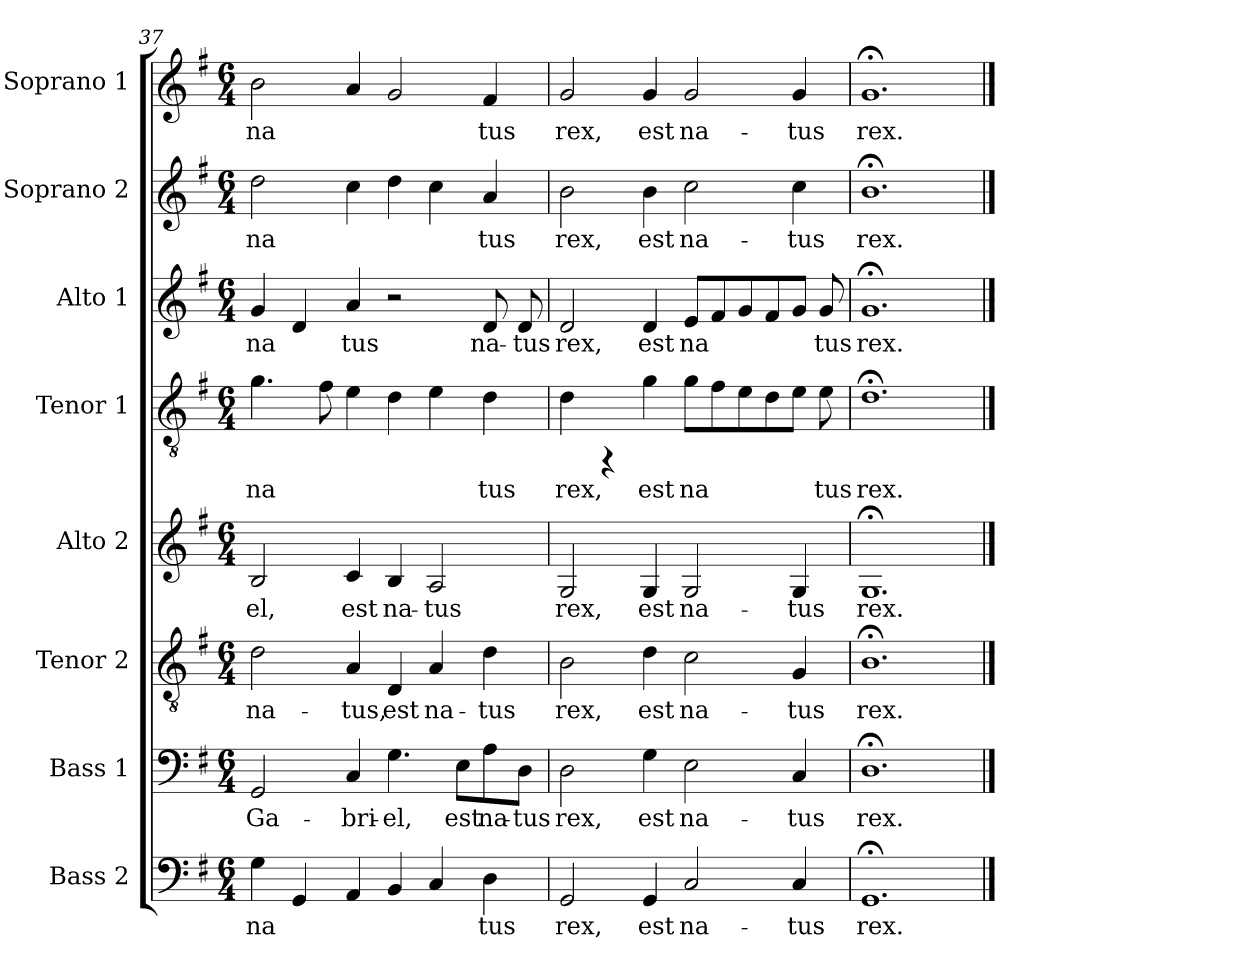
**kern	**text	**kern	**text	**kern	**text	**kern	**text	**kern	**text	**kern	**text	**kern	**text	**kern	**text
*part8	*part8	*part7	*part7	*part6	*part6	*part5	*part5	*part4	*part4	*part3	*part3	*part2	*part2	*part1	*part1
*staff8	*staff8	*staff7	*staff7	*staff6	*staff6	*staff5	*staff5	*staff4	*staff4	*staff3	*staff3	*staff2	*staff2	*staff1	*staff1
*I"Bass 2	*	*I"Bass 1	*	*I"Tenor 2	*	*I"Alto 2	*	*I"Tenor 1	*	*I"Alto 1	*	*I"Soprano 2	*	*I"Soprano 1	*
*I'B.	*	*I'B.	*	*I'T.	*	*I'A.	*	*I'T.	*	*I'A.	*	*I'S.	*	*I'S.	*
*clefF4	*	*clefF4	*	*clefGv2	*	*clefG2	*	*clefGv2	*	*clefG2	*	*clefG2	*	*clefG2	*
*k[f#]	*	*k[f#]	*	*k[f#]	*	*k[f#]	*	*k[f#]	*	*k[f#]	*	*k[f#]	*	*k[f#]	*
*G:	*	*G:	*	*G:	*	*G:	*	*G:	*	*G:	*	*G:	*	*G:	*
*M6/4	*	*M6/4	*	*M6/4	*	*M6/4	*	*M6/4	*	*M6/4	*	*M6/4	*	*M6/4	*
=37	=37	=37	=37	=37	=37	=37	=37	=37	=37	=37	=37	=37	=37	=37	=37
!	!LO:LY:b:cj	!	!LO:LY:b:cj	!	!LO:LY:b:cj	!	!LO:LY:b:cj	!	!LO:LY:b:cj	!	!LO:LY:b:cj	!	!LO:LY:b:cj	!	!LO:LY:b:cj
4G\	na-	2GG/	Ga-	2d\	na-	2B/	-el,	4.g\	na-	4g/	na-	2dd\	na-	2b\	na-
!	!LO:LY:b:cj	!	!	!	!	!	!	!	!	!	!LO:LY:b:cj	!	!	!	!
4GG/	--	.	.	.	.	.	.	.	.	4d/	--	.	.	.	.
!	!	!	!	!	!	!	!	!	!LO:LY:b:cj	!	!	!	!	!	!
.	.	.	.	.	.	.	.	8f#\	--	.	.	.	.	.	.
!	!LO:LY:b:cj	!	!LO:LY:b:cj	!	!LO:LY:b:cj	!	!LO:LY:b:cj	!	!LO:LY:b:cj	!	!LO:LY:b:cj	!	!LO:LY:b:cj	!	!LO:LY:b:cj
4AA/	--	4C/	-bri-	4A/	-tus,	4c/	est	4e\	--	4a/	-tus	4cc\	--	4a/	--
!	!LO:LY:b:cj	!	!LO:LY:b:cj	!	!LO:LY:b:cj	!	!LO:LY:b:cj	!	!LO:LY:b:cj	!	!	!	!LO:LY:b:cj	!	!LO:LY:b:cj
4BB/	--	4.G\	-el,	4D/	est	4B/	na-	4d\	--	2r	.	4dd\	--	2g/	--
!	!LO:LY:b:cj	!	!	!	!LO:LY:b:cj	!	!LO:LY:b:cj	!	!LO:LY:b:cj	!	!	!	!LO:LY:b:cj	!	!
4C/	--	.	.	4A/	na-	2A/	-tus	4e\	--	.	.	4cc\	--	.	.
!	!	!	!LO:LY:b:cj	!	!	!	!	!	!	!	!	!	!	!	!
.	.	8E\L	est	.	.	.	.	.	.	.	.	.	.	.	.
!	!LO:LY:b:cj	!	!LO:LY:b:cj	!	!LO:LY:b:cj	!	!	!	!LO:LY:b:cj	!	!LO:LY:b:cj	!	!LO:LY:b:cj	!	!LO:LY:b:cj
4D\	-tus	8A\	na-	4d\	-tus	.	.	4d\	-tus	8d/	na-	4a/	-tus	4f#/	-tus
!	!	!	!LO:LY:b:cj	!	!	!	!	!	!	!	!LO:LY:b:cj	!	!	!	!
.	.	8D\J	-tus	.	.	.	.	.	.	8d/	-tus	.	.	.	.
=38	=38	=38	=38	=38	=38	=38	=38	=38	=38	=38	=38	=38	=38	=38	=38
!	!LO:LY:b:cj	!	!LO:LY:b:cj	!	!LO:LY:b:cj	!	!LO:LY:b:cj	!	!LO:LY:b:cj	!	!LO:LY:b:cj	!	!LO:LY:b:cj	!	!LO:LY:b:cj
2GG/	rex,	2D\	rex,	2B\	rex,	2G/	rex,	4d\	rex,	2d/	rex,	2b\	rex,	2g/	rex,
.	.	.	.	.	.	.	.	4rFF	.	.	.	.	.	.	.
!	!LO:LY:b:cj	!	!LO:LY:b:cj	!	!LO:LY:b:cj	!	!LO:LY:b:cj	!	!LO:LY:b:cj	!	!LO:LY:b:cj	!	!LO:LY:b:cj	!	!LO:LY:b:cj
4GG/	est	4G\	est	4d\	est	4G/	est	4g\	est	4d/	est	4b\	est	4g/	est
!	!LO:LY:b:cj	!	!LO:LY:b:cj	!	!LO:LY:b:cj	!	!LO:LY:b:cj	!	!LO:LY:b:cj	!	!LO:LY:b:cj	!	!LO:LY:b:cj	!	!LO:LY:b:cj
2C/	na-	2E\	na-	2c\	na-	2G/	na-	8g\L	na-	8e/L	na-	2cc\	na-	2g/	na-
!	!	!	!	!	!	!	!	!	!LO:LY:b:cj	!	!LO:LY:b:cj	!	!	!	!
.	.	.	.	.	.	.	.	8f#\	--	8f#/	--	.	.	.	.
!	!	!	!	!	!	!	!	!	!LO:LY:b:cj	!	!LO:LY:b:cj	!	!	!	!
.	.	.	.	.	.	.	.	8e\	--	8g/	--	.	.	.	.
!	!	!	!	!	!	!	!	!	!LO:LY:b:cj	!	!LO:LY:b:cj	!	!	!	!
.	.	.	.	.	.	.	.	8d\	--	8f#/	--	.	.	.	.
!	!LO:LY:b:cj	!	!LO:LY:b:cj	!	!LO:LY:b:cj	!	!LO:LY:b:cj	!	!LO:LY:b:cj	!	!LO:LY:b:cj	!	!LO:LY:b:cj	!	!LO:LY:b:cj
4C/	-tus	4C/	-tus	4G/	-tus	4G/	-tus	8e\J	--	8g/J	--	4cc\	-tus	4g/	-tus
!	!	!	!	!	!	!	!	!	!LO:LY:b:cj	!	!LO:LY:b:cj	!	!	!	!
.	.	.	.	.	.	.	.	8e\	-tus	8g/	-tus	.	.	.	.
=39	=39	=39	=39	=39	=39	=39	=39	=39	=39	=39	=39	=39	=39	=39	=39
!	!LO:LY:b:cj	!	!LO:LY:b:cj	!	!LO:LY:b:cj	!	!LO:LY:b:cj	!	!LO:LY:b:cj	!	!LO:LY:b:cj	!	!LO:LY:b:cj	!	!LO:LY:b:cj
1.GG;<	rex.	1.D;<	rex.	1.B;<	rex.	1.G;<	rex.	1.d;<	rex.	1.g;<	rex.	1.b;<	rex.	1.g;<	rex.
==	==	==	==	==	==	==	==	==	==	==	==	==	==	==	==
*-	*-	*-	*-	*-	*-	*-	*-	*-	*-	*-	*-	*-	*-	*-	*-
